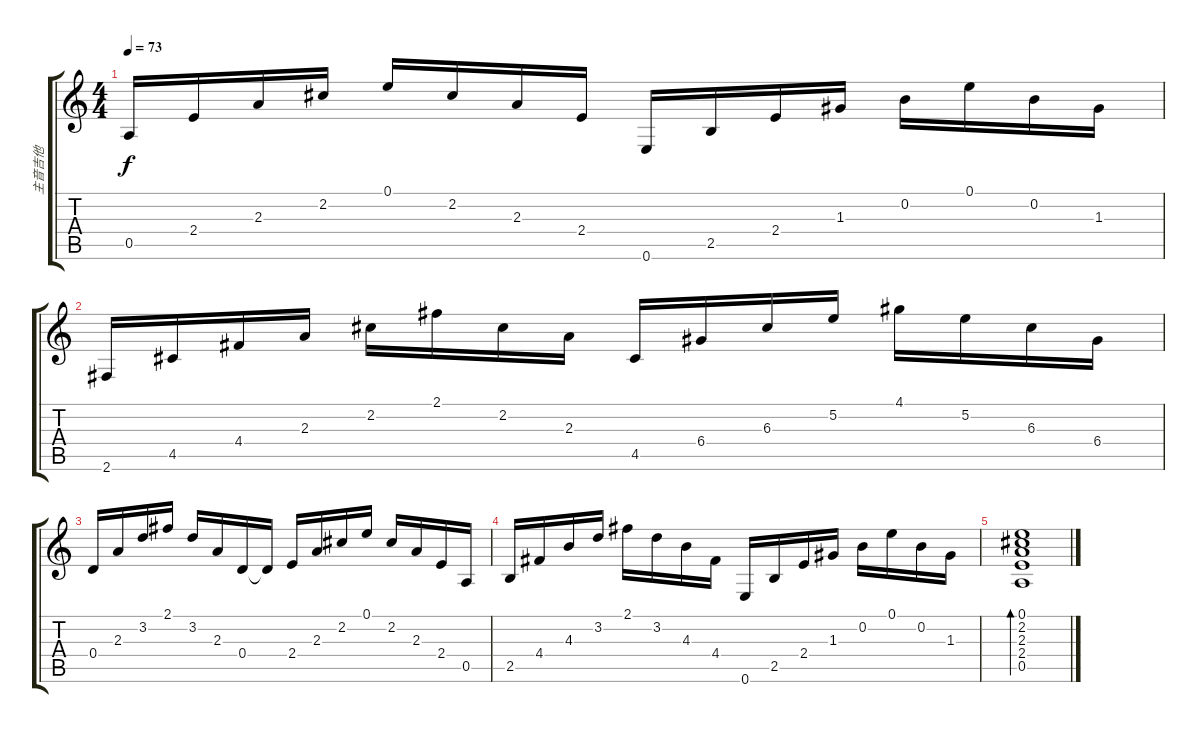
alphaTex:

\track ("主音吉他" "主音吉他") {instrument electricguitarclean}
\staff {score tabs}
\tuning (E4 B3 G3 D3 A2 E2) {hide}
\ts (4 4)
\tempo 73
\clef g2
\ks c
0.5.16{dy f} 2.4.16 2.3.16 2.2.16 0.1.16 2.2.16 2.3.16 2.4.16 0.6.16 2.5.16 2.4.16 1.3.16 0.2.16 0.1.16 0.2.16 1.3.16 |
2.6.16 4.5.16 4.4.16 2.3.16 2.2.16 2.1.16 2.2.16 2.3.16 4.5.16 6.4.16 6.3.16 5.2.16 4.1.16 5.2.16 6.3.16 6.4.16 |
0.4.16 2.3.16 3.2.16 2.1.16 3.2.16 2.3.16 0.4.16 0.4{t}.16 2.4.16 2.3.16 2.2.16 0.1.16 2.2.16 2.3.16 2.4.16 0.5.16 |
2.5.16 4.4.16 4.3.16 3.2.16 2.1.16 3.2.16 4.3.16 4.4.16 0.6.16 2.5.16 2.4.16 1.3.16 0.2.16 0.1.16 0.2.16 1.3.16 |
(0.1 2.2 2.3 2.4 0.5).1{bd 240}
